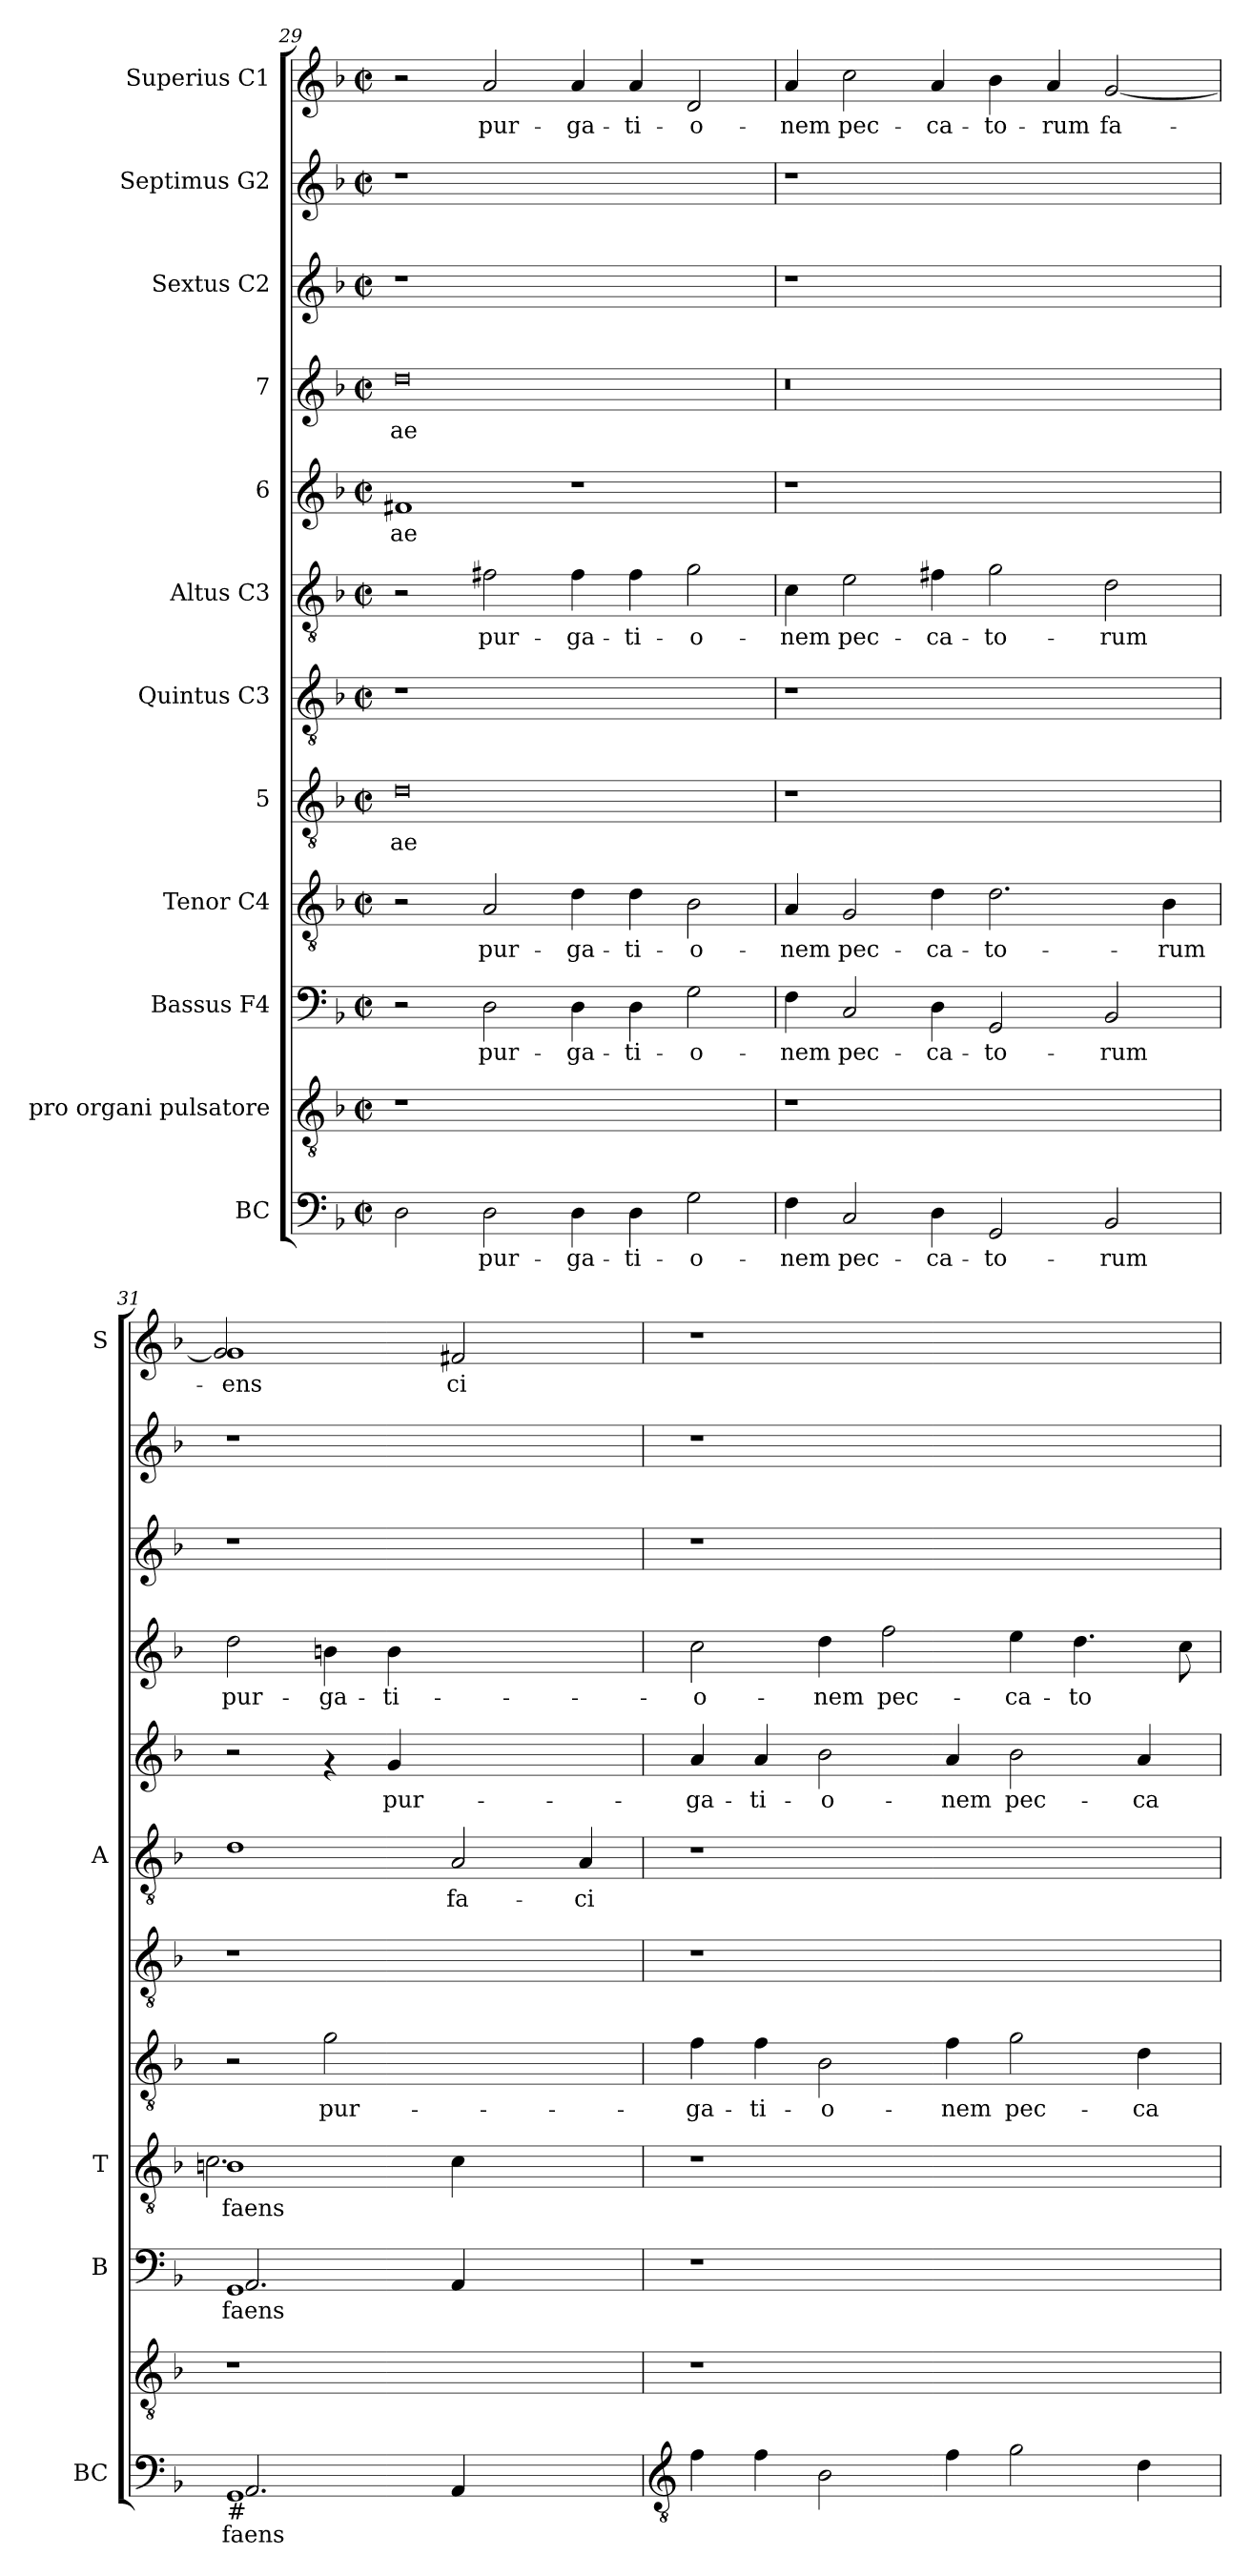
**kern	**text	**kern	**kern	**text	**kern	**text	**kern	**text	**kern	**kern	**text	**kern	**text	**kern	**text	**kern	**kern	**kern	**text
*part12	*part12	*part11	*part10	*part10	*part9	*part9	*part8	*part8	*part7	*part6	*part6	*part5	*part5	*part4	*part4	*part3	*part2	*part1	*part1
*staff12	*staff12	*staff11	*staff10	*staff10	*staff9	*staff9	*staff8	*staff8	*staff7	*staff6	*staff6	*staff5	*staff5	*staff4	*staff4	*staff3	*staff2	*staff1	*staff1
*I"BC	*	*I"pro organi  pulsatore	*I"Bassus  F4	*	*I"Tenor  C4	*	*I"5	*	*I"Quintus  C3	*I"Altus  C3	*	*I"6	*	*I"7	*	*I"Sextus  C2	*I"Septimus  G2	*I"Superius  C1	*
*I'BC	*	*	*I'B	*	*I'T	*	*	*	*	*I'A	*	*	*	*	*	*	*	*I'S	*
*clefF4	*	*clefGv2	*clefF4	*	*clefGv2	*	*clefGv2	*	*clefGv2	*clefGv2	*	*clefG2	*	*clefG2	*	*clefG2	*clefG2	*clefG2	*
*k[b-]	*	*k[b-]	*k[b-]	*	*k[b-]	*	*k[b-]	*	*k[b-]	*k[b-]	*	*k[b-]	*	*k[b-]	*	*k[b-]	*k[b-]	*k[b-]	*
*F:	*	*F:	*F:	*	*F:	*	*F:	*	*F:	*F:	*	*F:	*	*F:	*	*F:	*F:	*F:	*
*M2/2	*	*M2/2	*M2/2	*	*M2/2	*	*M2/2	*	*M2/2	*M2/2	*	*M2/2	*	*M2/2	*	*M2/2	*M2/2	*M2/2	*
*met(c|)	*	*met(c|)	*met(c|)	*	*met(c|)	*	*met(c|)	*	*met(c|)	*met(c|)	*	*met(c|)	*	*met(c|)	*	*met(c|)	*met(c|)	*met(c|)	*
=29	=29	=29	=29	=29	=29	=29	=29	=29	=29	=29	=29	=29	=29	=29	=29	=29	=29	=29	=29
!	!LO:LY:a:cj	!	!	!	!	!	!	!LO:LY:b:cj	!	!	!	!	!LO:LY:b:cj	!	!LO:LY:b:cj	!	!	!	!
2D\	.	1r	2r	.	2r	.	0d	-ae	1r	2r	.	1f#X	-ae	0dd	-ae	1r	1r	2r	.
!	!LO:LY:a:cj	!	!	!LO:LY:b:cj	!	!LO:LY:b:cj	!	!	!	!	!LO:LY:b:cj	!	!	!	!	!	!	!	!LO:LY:b:cj
2D\	pur-	.	2D\	pur-	2A/	-pur-	.	.	.	2f#X\	pur-	.	.	.	.	.	.	2a/	pur-
!	!LO:LY:a:cj	!	!	!LO:LY:b:cj	!	!LO:LY:b:cj	!	!	!	!	!LO:LY:b:cj	!	!	!	!	!	!	!	!LO:LY:b:cj
4D\	-ga-	1ryy	4D\	-ga-	4d\	-ga-	.	.	1ryy	4f#\	-ga-	1r	.	.	.	1ryy	1ryy	4a/	-ga-
!	!LO:LY:a:cj	!	!	!LO:LY:b:cj	!	!LO:LY:b:cj	!	!	!	!	!LO:LY:b:cj	!	!	!	!	!	!	!	!LO:LY:b:cj
4D\	-ti-	.	4D\	-ti-	4d\	-ti-	.	.	.	4f#\	-ti-	.	.	.	.	.	.	4a/	-ti-
!	!LO:LY:a:cj	!	!	!LO:LY:b:cj	!	!LO:LY:b:cj	!	!	!	!	!LO:LY:b:cj	!	!	!	!	!	!	!	!LO:LY:b:cj
2G\	-o-	.	2G\	-o-	2B-\	-o-	.	.	.	2g\	-o-	.	.	.	.	.	.	2d/	-o-
=30	=30	=30	=30	=30	=30	=30	=30	=30	=30	=30	=30	=30	=30	=30	=30	=30	=30	=30	=30
!	!LO:LY:a:cj	!	!	!LO:LY:b:cj	!	!LO:LY:b:cj	!	!	!	!	!LO:LY:b:cj	!	!	!	!	!	!	!	!LO:LY:b:cj
4F\	-nem	1r	4F\	-nem	4A/	-nem	1r	.	1r	4c\	-nem	1r	.	0r	.	1r	1r	4a/	-nem
!	!LO:LY:a:cj	!	!	!LO:LY:b:cj	!	!LO:LY:b:cj	!	!	!	!	!LO:LY:b:cj	!	!	!	!	!	!	!	!LO:LY:b:cj
2C/	pec-	.	2C/	pec-	2G/	pec-	.	.	.	2e\	pec-	.	.	.	.	.	.	2cc\	pec-
!	!LO:LY:a:cj	!	!	!LO:LY:b:cj	!	!LO:LY:b:cj	!	!	!	!	!LO:LY:b:cj	!	!	!	!	!	!	!	!LO:LY:b:cj
4D\	-ca-	.	4D\	-ca-	4d\	-ca-	.	.	.	4f#X\	-ca-	.	.	.	.	.	.	4a/	-ca-
!	!LO:LY:a:cj	!	!	!LO:LY:b:cj	!	!LO:LY:b:cj	!	!	!	!	!LO:LY:b:cj	!	!	!	!	!	!	!	!LO:LY:b:cj
2GG/	-to-	1ryy	2GG/	-to-	2.d\	-to-	1ryy	.	1ryy	2g\	-to-	1ryy	.	.	.	1ryy	1ryy	4b-\	-to-
!	!	!	!	!	!	!	!	!	!	!	!	!	!	!	!	!	!	!	!LO:LY:b:cj
.	.	.	.	.	.	.	.	.	.	.	.	.	.	.	.	.	.	4a/	-rum
!	!LO:LY:a:cj	!	!	!LO:LY:b:cj	!	!	!	!	!	!	!LO:LY:b:cj	!	!	!	!	!	!	!	!LO:LY:b:cj
2BB-/	-rum	.	2BB-/	-rum	.	.	.	.	.	2d\	-rum	.	.	.	.	.	.	[<2g/	fa-
!	!	!	!	!	!	!LO:LY:b:cj	!	!	!	!	!	!	!	!	!	!	!	!	!
.	.	.	.	.	4B-\	-rum	.	.	.	.	.	.	.	.	.	.	.	.	.
=31	=31	=31	=31	=31	=31	=31	=31	=31	=31	=31	=31	=31	=31	=31	=31	=31	=31	=31	=31
*^	*	*	*	*	*	*	*	*	*	*	*	*	*	*	*	*	*	*	*
!LO:TX:b:t=#	!	!	!	!	!	!	!	!	!	!	!	!	!	!	!	!	!	!	!	!
!	!	!LO:LY:a:cj	!	!	!LO:LY:b:cj	!	!LO:LY:b:cj	!	!	!	!	!	!	!	!	!LO:LY:b:cj	!	!	!	!LO:LY:b:cj
*	*	*	*	*^	*	*^	*	*	*	*	*	*	*	*	*	*	*	*	*^	*
1GG	2.AA/	faens-	1r	1GG	2.AA/	faens-	1Bn	2.c\	faens-	2r	.	1r	1d	.	2r	.	2dd\	pur-	1r	1r	1g	2g/]	-ens
!	!	!	!	!	!	!	!	!	!	!	!LO:LY:b:cj	!	!	!	!	!	!	!LO:LY:b:cj	!	!	!	!	!
.	.	.	.	.	.	.	.	.	.	2g\	pur-	.	.	.	4rf	.	4bn\	-ga-	.	.	.	4ryy	.
!	!	!	!	!	!	!	!	!	!	!	!	!	!	!	!	!LO:LY:b:cj	!	!LO:LY:b:cj	!	!	!	!	!
.	2ryy	.	.	.	2ryy	.	.	2ryy	.	.	.	.	.	.	4g/	pur-	4b\	-ti-	.	.	.	1ryy	.
!	!	!LO:LY:a:cj	!	!	!	!LO:LY:b:cj	!	!	!LO:LY:b:cj	!	!	!	!	!LO:LY:b:cj	!	!	!	!	!	!	!	!	!LO:LY:b:cj
4AA/	.	-	2.ryy	4AA/	.	-	4c\	.	-	2.ryy	.	2.ryy	2A/	fa-	2.ryy	.	2.ryy	.	2.ryy	2.ryy	2f#X/	.	ci-
2ryy	2ryy	.	.	2ryy	2ryy	.	2ryy	2ryy	.	.	.	.	.	.	.	.	.	.	.	.	.	.	.
!	!	!	!	!	!	!	!	!	!	!	!	!	!	!LO:LY:b:cj	!	!	!	!	!	!	!	!	!
.	.	.	.	.	.	.	.	.	.	.	.	.	4A/	-ci-	.	.	.	.	.	.	4ryy	.	.
*	*	*	*	*v	*v	*	*	*	*	*	*	*	*	*	*	*	*	*	*	*	*v	*v	*
*v	*v	*	*	*	*	*v	*v	*	*	*	*	*	*	*	*	*	*	*	*	*	*
!!LO:PB:g=z
=32	=32	=32	=32	=32	=32	=32	=32	=32	=32	=32	=32	=32	=32	=32	=32	=32	=32	=32	=32
*clefGv2	*	*	*	*	*	*	*	*	*	*	*	*	*	*	*	*	*	*	*
!	!LO:LY:a:cj	!	!	!	!	!	!	!LO:LY:b:cj	!	!	!	!	!LO:LY:b:cj	!	!LO:LY:b:cj	!	!	!	!
4f\	.	1r	1r	.	1r	.	4f\	-ga-	1r	1r	.	4a/	-ga-	2cc\	-o-	1r	1r	1r	.
!	!LO:LY:a:cj	!	!	!	!	!	!	!LO:LY:b:cj	!	!	!	!	!LO:LY:b:cj	!	!	!	!	!	!
4f\	.	.	.	.	.	.	4f\	-ti-	.	.	.	4a/	-ti-	.	.	.	.	.	.
!	!LO:LY:a:cj	!	!	!	!	!	!	!LO:LY:b:cj	!	!	!	!	!LO:LY:b:cj	!	!LO:LY:b:cj	!	!	!	!
2B-\	.	.	.	.	.	.	2B-\	-o-	.	.	.	2b-\	-o-	4dd\	-nem	.	.	.	.
!	!	!	!	!	!	!	!	!	!	!	!	!	!	!	!LO:LY:b:cj	!	!	!	!
.	.	.	.	.	.	.	.	.	.	.	.	.	.	2ff\	pec-	.	.	.	.
!	!LO:LY:a:cj	!	!	!	!	!	!	!LO:LY:b:cj	!	!	!	!	!LO:LY:b:cj	!	!	!	!	!	!
4f\	.	1ryy	1ryy	.	1ryy	.	4f\	-nem	1ryy	1ryy	.	4a/	-nem	.	.	1ryy	1ryy	1ryy	.
!	!LO:LY:a:cj	!	!	!	!	!	!	!LO:LY:b:cj	!	!	!	!	!LO:LY:b:cj	!	!LO:LY:b:cj	!	!	!	!
2g\	.	.	.	.	.	.	2g\	pec-	.	.	.	2b-\	pec-	4ee\	-ca-	.	.	.	.
!	!	!	!	!	!	!	!	!	!	!	!	!	!	!	!LO:LY:b:cj	!	!	!	!
.	.	.	.	.	.	.	.	.	.	.	.	.	.	4.dd\	-to-	.	.	.	.
!	!LO:LY:a:cj	!	!	!	!	!	!	!LO:LY:b:cj	!	!	!	!	!LO:LY:b:cj	!	!	!	!	!	!
4d\	.	.	.	.	.	.	4d\	-ca-	.	.	.	4a/	-ca-	.	.	.	.	.	.
!	!	!	!	!	!	!	!	!	!	!	!	!	!	!	!LO:LY:b:cj	!	!	!	!
.	.	.	.	.	.	.	.	.	.	.	.	.	.	8cc\	--	.	.	.	.
=	=	=	=	=	=	=	=	=	=	=	=	=	=	=	=	=	=	=	=
*-	*-	*-	*-	*-	*-	*-	*-	*-	*-	*-	*-	*-	*-	*-	*-	*-	*-	*-	*-
